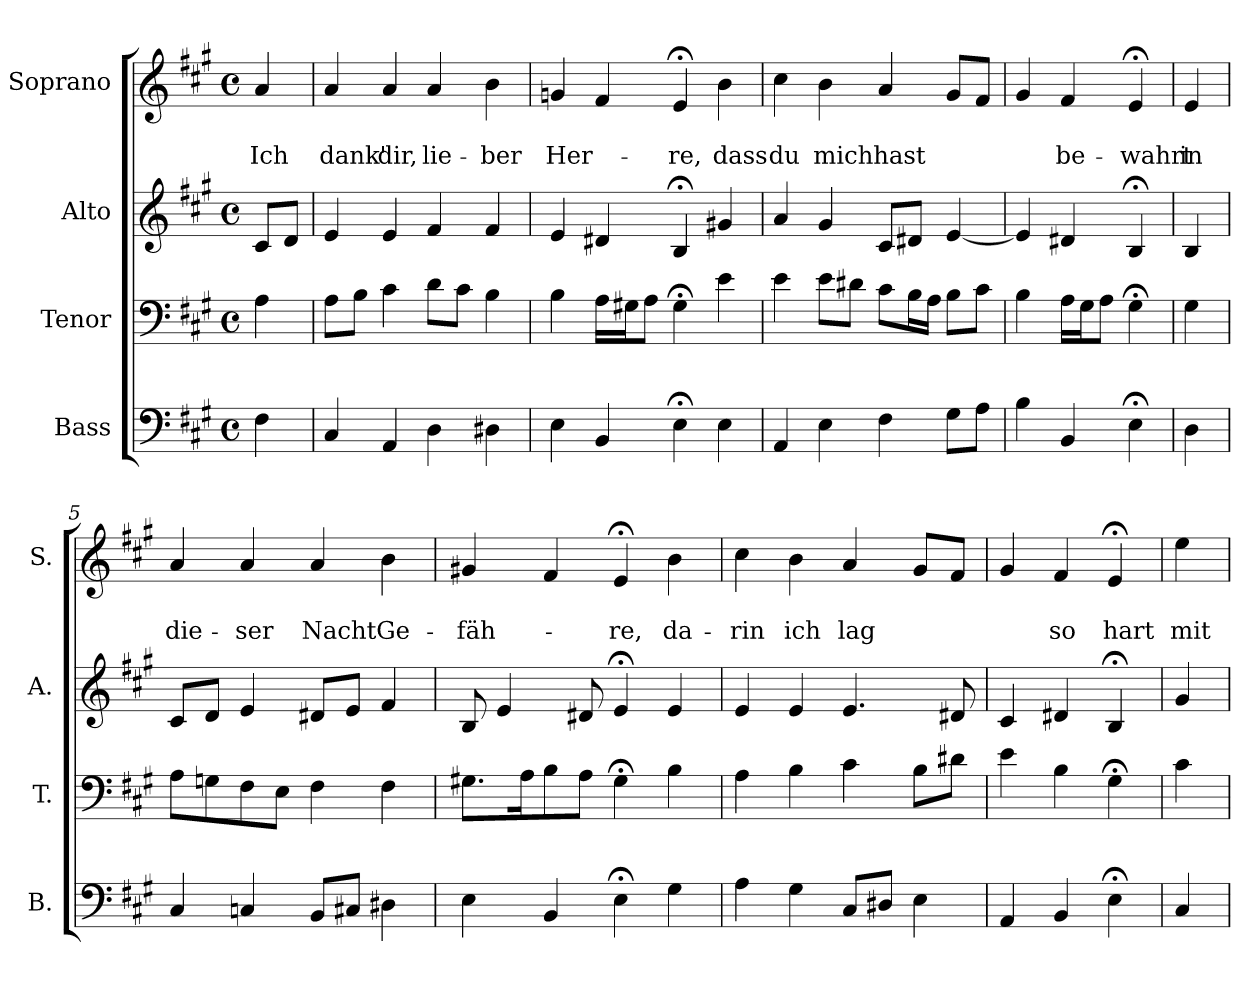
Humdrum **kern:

**kern	**kern	**kern	**kern	**text	**text
*part4	*part3	*part2	*part1	*part1	*part1
*staff4	*staff3	*staff2	*staff1	*staff1	*staff1
*I"Bass	*I"Tenor	*I"Alto	*I"Soprano	*	*
*I'B.	*I'T.	*I'A.	*I'S.	*	*
*clefF4	*clefF4	*clefG2	*clefG2	*	*
*k[f#c#g#]	*k[f#c#g#]	*k[f#c#g#]	*k[f#c#g#]	*	*
*A:	*A:	*A:	*A:	*	*
*M4/4	*M4/4	*M4/4	*M4/4	*	*
*met(c)	*met(c)	*met(c)	*met(c)	*	*
=	=	=	=	=	=
4F#\	4A\	8c#/L	4a/	.	Ich
.	.	8d/J	.	.	.
=1	=1	=1	=1	=1	=1
4C#/	8A\L	4e/	4a/	.	dank'
.	8B\J	.	.	.	.
4AA/	4c#\	4e/	4a/	.	dir,
4D\	8d\L	4f#/	4a/	.	lie-
.	8c#\J	.	.	.	.
4D#X\	4B\	4f#/	4b\	.	-ber
=2	=2	=2	=2	=2	=2
4E\	4B\	4e/	4gn/	.	Her-
4BB/	16A\LL	4d#X/	4f#/	.	.
.	16G#X\J	.	.	.	.
.	8A\J	.	.	.	.
4E;<\	4G#;<\	4B;</	4e;</	.	-re,
4E\	4e\	4g#X/	4b\	.	dass
=3	=3	=3	=3	=3	=3
4AA/	4e\	4a/	4cc#\	.	du
4E\	8e\L	4g#/	4b\	.	mich
.	8d#X\J	.	.	.	.
4F#\	8c#\L	8c#/L	4a/	.	hast
.	16B\L	8d#X/J	.	.	.
.	16A\JJ	.	.	.	.
8G#\L	8B\L	[4e/	8g#/L	.	.
8A\J	8c#\J	.	8f#/J	.	.
=4	=4	=4	=4	=4	=4
4B\	4B\	4e/]	4g#/	.	.
4BB/	16A\LL	4d#X/	4f#/	.	be-
.	16G#\J	.	.	.	.
.	8A\J	.	.	.	.
4E;<\	4G#;<\	4B;</	4e;</	.	-wahrt
!!LO:LB:g=z
=4a	=4a	=4a	=4a	=4a	=4a
4D\	4G#\	4B/	4e/	.	in
=5	=5	=5	=5	=5	=5
4C#/	8A\L	8c#/L	4a/	.	die-
.	8Gn\	8d/J	.	.	.
4Cn/	8F#\	4e/	4a/	.	-ser
.	8E\J	.	.	.	.
8BB/L	4F#\	8d#X/L	4a/	.	Nacht
8C#X/J	.	8e/J	.	.	.
4D#X\	4F#\	4f#/	4b\	.	Ge-
=6	=6	=6	=6	=6	=6
4E\	8.G#X\L	8B/	4g#X/	.	-fäh-
.	.	4e/	.	.	.
.	16A\k	.	.	.	.
4BB/	8B\	.	4f#/	.	.
.	8A\J	8d#X/	.	.	.
4E;<\	4G#;<\	4e;</	4e;</	.	-re,
4G#\	4B\	4e/	4b\	.	da-
=7	=7	=7	=7	=7	=7
4A\	4A\	4e/	4cc#\	.	-rin
4G#\	4B\	4e/	4b\	.	ich
8C#/L	4c#\	4.e/	4a/	.	lag
8D#X/J	.	.	.	.	.
4E\	8B\L	.	8g#/L	.	.
.	8d#X\J	8d#X/	8f#/J	.	.
=8	=8	=8	=8	=8	=8
4AA/	4e\	4c#/	4g#/	.	.
4BB/	4B\	4d#X/	4f#/	.	so
4E;<\	4G#;<\	4B;</	4e;</	.	hart
!!LO:PB:g=z
=8a	=8a	=8a	=8a	=8a	=8a
4C#/	4c#\	4g#/	4ee\	.	mit
=	=	=	=	=	=
*-	*-	*-	*-	*-	*-
